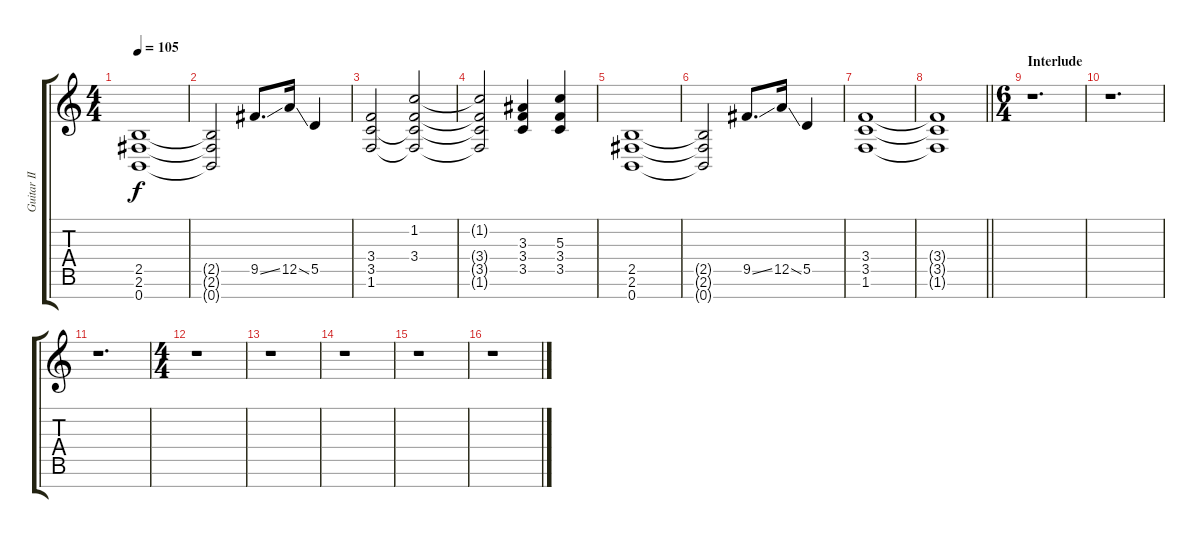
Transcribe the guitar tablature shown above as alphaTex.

\track ("Guitar II" "Guitar II") {instrument distortionguitar}
\staff {score tabs}
\tuning (E4 B3 G3 D3 A2 E2 B1) {hide}
\ts (4 4)
\tempo 105
\clef g2
\ks c
(2.5 2.6 0.7).1{dy f} |
(2.5{t} 2.6{t} 0.7{t}).2 9.5{ss}.8{d} 12.5{ss}.16 5.5.4 |
(3.4 3.5 1.6).2 (1.2 3.4 3.5{t} 1.6{t}).2 |
(1.2{t} 3.4{t} 3.5{t} 1.6{t}).2 (3.3 3.4 3.5).4 (5.3 3.4 3.5).4 |
(2.5 2.6 0.7).1 |
(2.5{t} 2.6{t} 0.7{t}).2 9.5{ss}.8{d} 12.5{ss}.16 5.5.4 |
(3.4 3.5 1.6).1 |
\barLineRight lightlight
(3.4{t} 3.5{t} 1.6{t}).1 |
\ts (6 4)
\section ("" "Interlude")
r.1{d} |
r.1{d} |
r.1{d} |
\ts (4 4)
r.1 |
r.1 |
r.1 |
r.1 |
r.1
